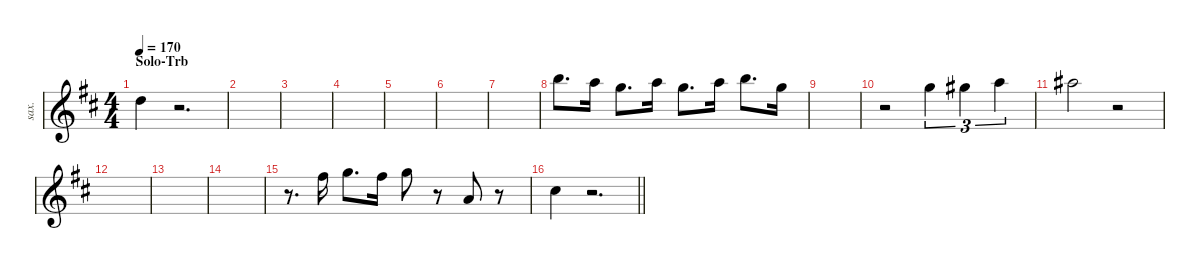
\defaultSystemsLayout 4
\hideDynamics
\useSystemSignSeparator
\otherSystemsTrackNameOrientation horizontal
\extendBarLines
\track ("Sax. T" "sax.") {instrument tenorsax}
\staff {score}
\tuning (E4 B3 G3 D3 A2 E2)
\displaytranspose 14
\ts (4 4)
\section ("" "Solo-Trb")
\tempo 170
\clef g2
\ks d
1.2{acc forcenatural}.4{dy mf beam Down} r.2{d beam Down} |
|
|
|
|
|
|
5.1{acc forcenatural}.8{d dy f beam Down} 3.1{acc forcenatural}.16{beam Down} 1.1{acc forcenatural}.8{d beam Down} 3.1{acc forcenatural}.16{beam Down} 1.1{acc forcenatural}.8{d beam Down} 3.1{acc forcenatural}.16{beam Down} 5.1{acc forcenatural}.8{d beam Down} 1.1{acc forcenatural}.16{beam Down} |
|
r.2{beam Down} 1.1{acc forcenatural}.4{tu (3 2) beam Down} 2.1{acc #}.4{tu (3 2) beam Down} 3.1{acc forcenatural}.4{tu (3 2) beam Down} |
4.1{acc #}.2{beam Down} r.2{beam Down} |
|
|
|
r.8{d beam Down} 0.1{acc #}.16{dy mf beam Down} 1.1{acc forcenatural}.8{d beam Down} 0.1{acc #}.16{beam Down} 1.1{acc forcenatural}.8{beam Down} r.8{beam Down} 0.3{acc forcenatural}.8{beam Up} r.8{beam Up} |
\barLineRight lightlight
0.2{acc #}.4{beam Down} r.2{d beam Down}
